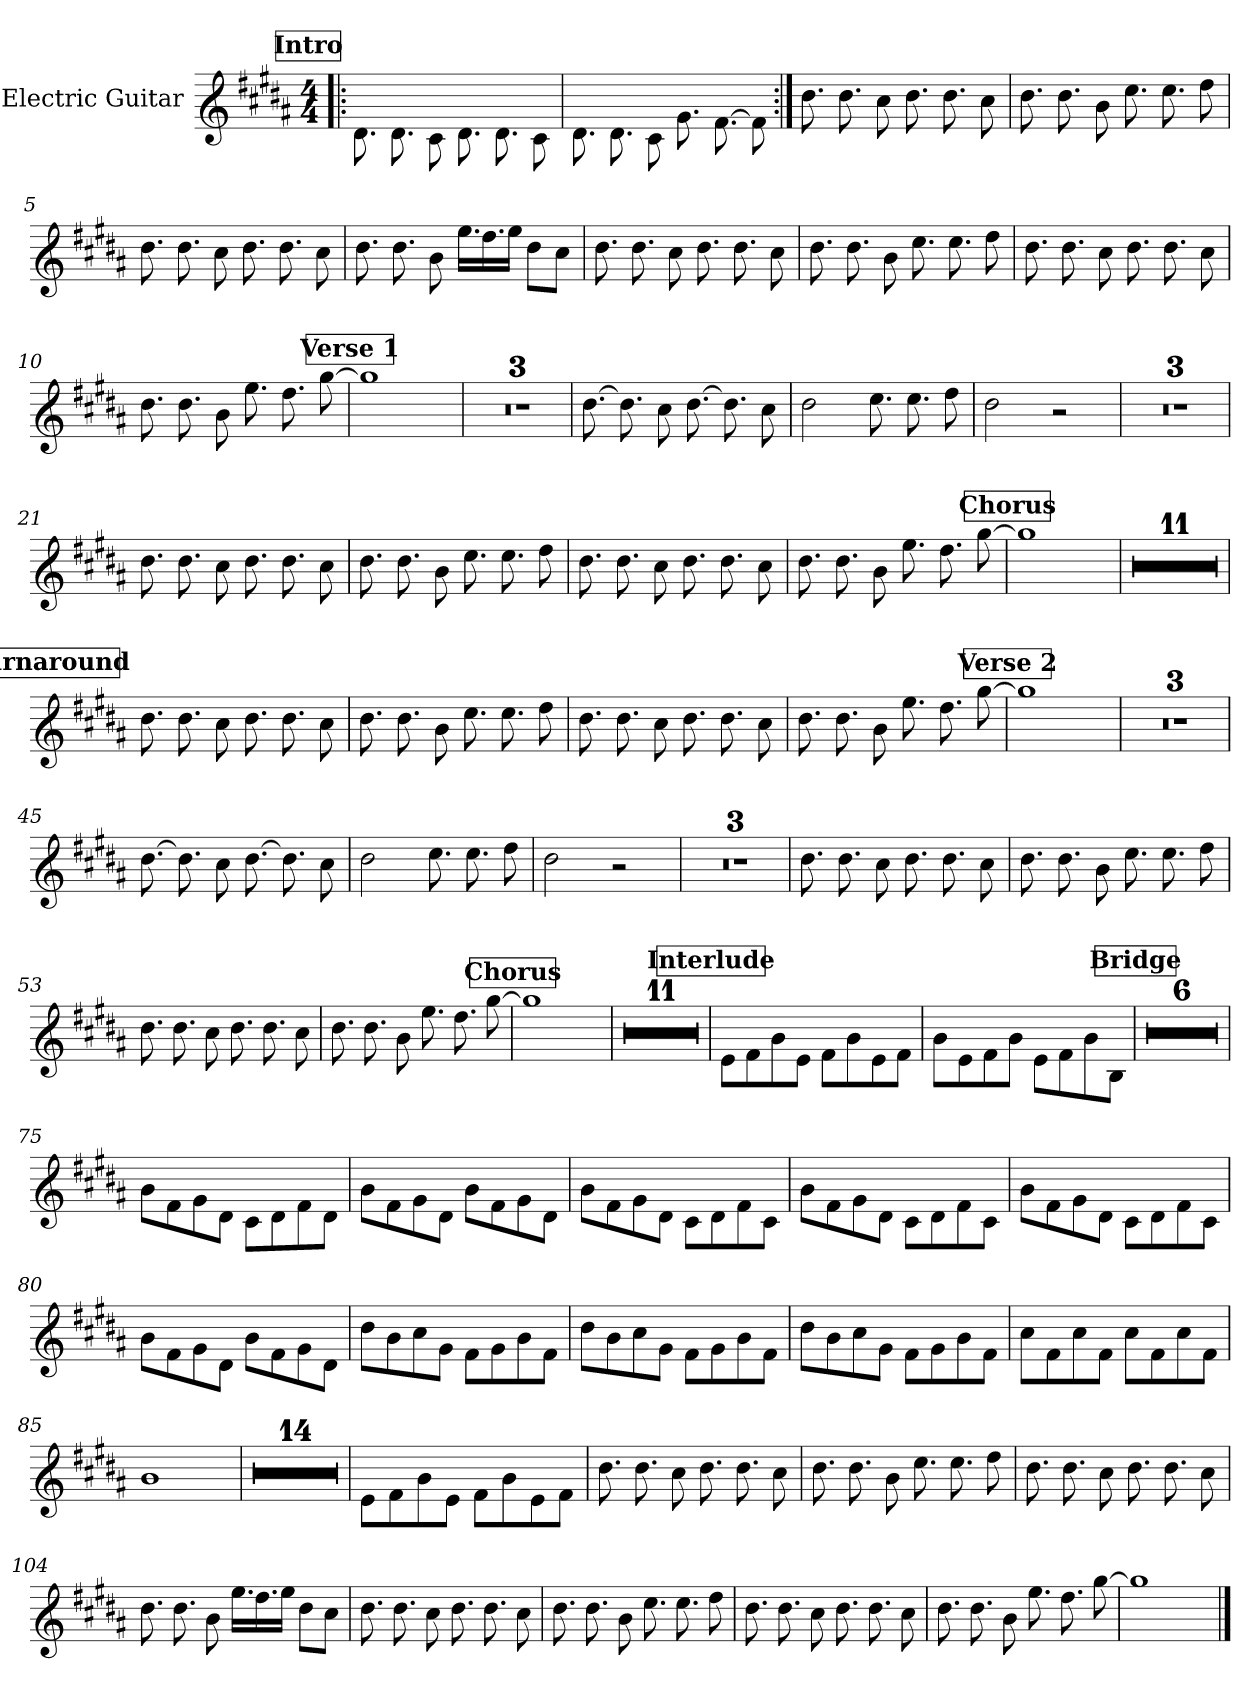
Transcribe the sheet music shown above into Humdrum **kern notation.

**kern
*part1
*staff1
*I"Electric Guitar
*I'El. Guit.
*stria6
*
*k[f#c#g#d#a#]
*M4/4
*MM104
!!LO:REH:place=s1:a:B:fs=14:t=Intro
=1!|:
8.d#\
8.d#\
8c#\
8.d#\
8.d#\
8c#\
=2
8.d#\
8.d#\
8c#\
8.g#\
[8.f#\
8f#\]
=3:|!
8.dd#\
8.dd#\
8cc#\
8.dd#\
8.dd#\
8cc#\
=4
8.dd#\
8.dd#\
8b\
8.ee\
8.ee\
8ff#\
!!LO:LB:g=z
=5
8.dd#\
8.dd#\
8cc#\
8.dd#\
8.dd#\
8cc#\
=6
8.dd#\
8.dd#\
8b\
16.gg#\LL
16.ff#\
16gg#\JJ
8dd#\L
8cc#\J
=7
8.dd#\
8.dd#\
8cc#\
8.dd#\
8.dd#\
8cc#\
=8
8.dd#\
8.dd#\
8b\
8.ee\
8.ee\
8ff#\
!!LO:LB:g=z
=9
8.dd#\
8.dd#\
8cc#\
8.dd#\
8.dd#\
8cc#\
=10
8.dd#\
8.dd#\
8b\
8.gg#\
8.ff#\
[8bb\
!!LO:REH:place=s1:a:B:fs=14:t=Verse 1
=11
1bb]
=12
1r
=13
1r
=14
1r
=15
[8.dd#\
8.dd#\]
8cc#\
[8.dd#\
8.dd#\]
8cc#\
!!LO:LB:g=z
=16
2dd#\
8.ee\
8.ee\
8ff#\
=17
2dd#\
2r
=18
1r
=19
1r
=20
1r
=21
8.dd#\
8.dd#\
8cc#\
8.dd#\
8.dd#\
8cc#\
=22
8.dd#\
8.dd#\
8b\
8.ee\
8.ee\
8ff#\
!!LO:LB:g=z
=23
8.dd#\
8.dd#\
8cc#\
8.dd#\
8.dd#\
8cc#\
=24
8.dd#\
8.dd#\
8b\
8.gg#\
8.ff#\
[8bb\
!!LO:REH:place=s1:a:B:fs=14:t=Chorus
=25
1bb]
=26
1r
=27
1r
=28
1r
=29
1r
=30
1r
=31
1r
=32
1r
!!LO:LB:g=z
=33
1r
=34
1r
=35
1r
=36
1r
!!LO:REH:place=s1:a:B:fs=14:t=Turnaround
=37
8.dd#\
8.dd#\
8cc#\
8.dd#\
8.dd#\
8cc#\
=38
8.dd#\
8.dd#\
8b\
8.ee\
8.ee\
8ff#\
=39
8.dd#\
8.dd#\
8cc#\
8.dd#\
8.dd#\
8cc#\
!!LO:LB:g=z
=40
8.dd#\
8.dd#\
8b\
8.gg#\
8.ff#\
[8bb\
!!LO:REH:place=s1:a:B:fs=14:t=Verse 2
=41
1bb]
=42
1r
=43
1r
=44
1r
=45
[8.dd#\
8.dd#\]
8cc#\
[8.dd#\
8.dd#\]
8cc#\
=46
2dd#\
8.ee\
8.ee\
8ff#\
=47
2dd#\
2r
!!LO:PB:g=z
=48
1r
=49
1r
=50
1r
=51
8.dd#\
8.dd#\
8cc#\
8.dd#\
8.dd#\
8cc#\
=52
8.dd#\
8.dd#\
8b\
8.ee\
8.ee\
8ff#\
=53
8.dd#\
8.dd#\
8cc#\
8.dd#\
8.dd#\
8cc#\
!!LO:LB:g=z
=54
8.dd#\
8.dd#\
8b\
8.gg#\
8.ff#\
[8bb\
!!LO:REH:place=s1:a:B:fs=14:t=Chorus
=55
1bb]
=56
1r
=57
1r
=58
1r
=59
1r
=60
1r
=61
1r
=62
1r
=63
1r
=64
1r
!!LO:LB:g=z
=65
1r
=66
1r
!!LO:REH:place=s1:a:B:fs=14:t=Interlude
=67
8e\L
8f#\
8b\
8e\J
8f#\L
8b\
8e\
8f#\J
=68
8b\L
8e\
8f#\
8b\J
8e\L
8f#\
8b\
8B\J
!!LO:REH:place=s1:a:B:fs=14:t=Bridge
=69
1r
=70
1r
=71
1r
=72
1r
=73
1r
=74
1r
!!LO:LB:g=z
=75
8b\L
8f#\
8g#\
8d#\J
8c#\L
8d#\
8f#\
8d#\J
=76
8b\L
8f#\
8g#\
8d#\J
8b\L
8f#\
8g#\
8d#\J
=77
8b\L
8f#\
8g#\
8d#\J
8c#\L
8d#\
8f#\
8c#\J
=78
8b\L
8f#\
8g#\
8d#\J
8c#\L
8d#\
8f#\
8c#\J
=79
8b\L
8f#\
8g#\
8d#\J
8c#\L
8d#\
8f#\
8c#\J
!!LO:LB:g=z
=80
8b\L
8f#\
8g#\
8d#\J
8b\L
8f#\
8g#\
8d#\J
=81
8dd#\L
8b\
8cc#\
8g#\J
8f#\L
8g#\
8b\
8f#\J
=82
8dd#\L
8b\
8cc#\
8g#\J
8f#\L
8g#\
8b\
8f#\J
=83
8dd#\L
8b\
8cc#\
8g#\J
8f#\L
8g#\
8b\
8f#\J
=84
8cc#\L
8f#\
8cc#\
8f#\J
8cc#\L
8f#\
8cc#\
8f#\J
!!LO:LB:g=z
=85
1b
=86
1r
=87
1r
=88
1r
=89
1r
=90
1r
=91
1r
=92
1r
=93
1r
=94
1r
=95
1r
=96
1r
!!LO:REH:place=s1:a:B:fs=14:t=Ending
=97
1r
=98
1r
=99
1r
!!LO:LB:g=z
=100
8e\L
8f#\
8b\
8e\J
8f#\L
8b\
8e\
8f#\J
=101
8.dd#\
8.dd#\
8cc#\
8.dd#\
8.dd#\
8cc#\
=102
8.dd#\
8.dd#\
8b\
8.ee\
8.ee\
8ff#\
=103
8.dd#\
8.dd#\
8cc#\
8.dd#\
8.dd#\
8cc#\
!!LO:LB:g=z
=104
8.dd#\
8.dd#\
8b\
16.gg#\LL
16.ff#\
16gg#\JJ
8dd#\L
8cc#\J
=105
8.dd#\
8.dd#\
8cc#\
8.dd#\
8.dd#\
8cc#\
=106
8.dd#\
8.dd#\
8b\
8.ee\
8.ee\
8ff#\
=107
8.dd#\
8.dd#\
8cc#\
8.dd#\
8.dd#\
8cc#\
!!LO:PB:g=z
=108
8.dd#\
8.dd#\
8b\
8.gg#\
8.ff#\
[8bb\
=109
1bb]
==
*-
